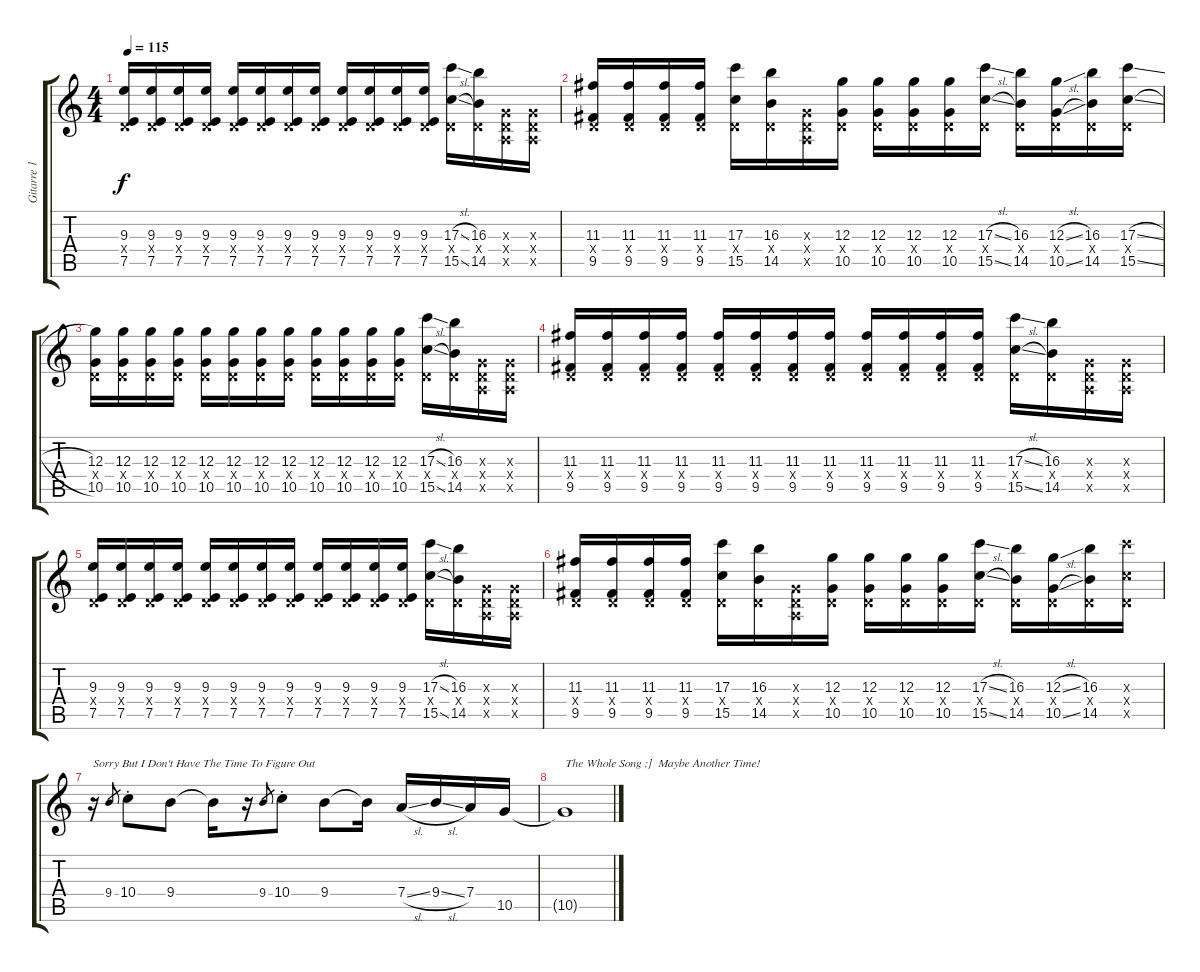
\track ("Gitarre 1" "Gitarre 1") {instrument overdrivenguitar}
\staff {score tabs}
\tuning (E4 B3 G3 D3 A2 D2) {hide}
\ts (4 4)
\tempo 115
\clef g2
\ks c
(9.3 0.4{x} 7.5).16{dy f} (9.3 0.4{x} 7.5).16 (9.3 0.4{x} 7.5).16 (9.3 0.4{x} 7.5).16 (9.3 0.4{x} 7.5).16 (9.3 0.4{x} 7.5).16 (9.3 0.4{x} 7.5).16 (9.3 0.4{x} 7.5).16 (9.3 0.4{x} 7.5).16 (9.3 0.4{x} 7.5).16 (9.3 0.4{x} 7.5).16 (9.3 0.4{x} 7.5).16 (17.3{sl} 0.4{x} 15.5{sl}).16 (16.3 0.4{x} 14.5).16 (0.3{x} 0.4{x} 0.5{x}).16 (0.3{x} 0.4{x} 0.5{x}).16 |
(11.3 0.4{x} 9.5).16 (11.3 0.4{x} 9.5).16 (11.3 0.4{x} 9.5).16 (11.3 0.4{x} 9.5).16 (17.3 0.4{x} 15.5).16 (16.3 0.4{x} 14.5).16 (0.3{x} 0.4{x} 0.5{x}).16 (12.3 0.4{x} 10.5).16 (12.3 0.4{x} 10.5).16 (12.3 0.4{x} 10.5).16 (12.3 0.4{x} 10.5).16 (17.3{sl} 0.4{x} 15.5{sl}).16 (16.3 0.4{x} 14.5).16 (12.3{sl} 0.4{x} 10.5{sl}).16 (16.3 0.4{x} 14.5).16 (17.3{sl} 0.4{x} 15.5{sl}).16 |
(12.3 0.4{x} 10.5).16 (12.3 0.4{x} 10.5).16 (12.3 0.4{x} 10.5).16 (12.3 0.4{x} 10.5).16 (12.3 0.4{x} 10.5).16 (12.3 0.4{x} 10.5).16 (12.3 0.4{x} 10.5).16 (12.3 0.4{x} 10.5).16 (12.3 0.4{x} 10.5).16 (12.3 0.4{x} 10.5).16 (12.3 0.4{x} 10.5).16 (12.3 0.4{x} 10.5).16 (17.3{sl} 0.4{x} 15.5{sl}).16 (16.3 0.4{x} 14.5).16 (0.3{x} 0.4{x} 0.5{x}).16 (0.3{x} 0.4{x} 0.5{x}).16 |
(11.3 0.4{x} 9.5).16 (11.3 0.4{x} 9.5).16 (11.3 0.4{x} 9.5).16 (11.3 0.4{x} 9.5).16 (11.3 0.4{x} 9.5).16 (11.3 0.4{x} 9.5).16 (11.3 0.4{x} 9.5).16 (11.3 0.4{x} 9.5).16 (11.3 0.4{x} 9.5).16 (11.3 0.4{x} 9.5).16 (11.3 0.4{x} 9.5).16 (11.3 0.4{x} 9.5).16 (17.3{sl} 0.4{x} 15.5{sl}).16 (16.3 0.4{x} 14.5).16 (0.3{x} 0.4{x} 0.5{x}).16 (0.3{x} 0.4{x} 0.5{x}).16 |
(9.3 0.4{x} 7.5).16 (9.3 0.4{x} 7.5).16 (9.3 0.4{x} 7.5).16 (9.3 0.4{x} 7.5).16 (9.3 0.4{x} 7.5).16 (9.3 0.4{x} 7.5).16 (9.3 0.4{x} 7.5).16 (9.3 0.4{x} 7.5).16 (9.3 0.4{x} 7.5).16 (9.3 0.4{x} 7.5).16 (9.3 0.4{x} 7.5).16 (9.3 0.4{x} 7.5).16 (17.3{sl} 0.4{x} 15.5{sl}).16 (16.3 0.4{x} 14.5).16 (0.3{x} 0.4{x} 0.5{x}).16 (0.3{x} 0.4{x} 0.5{x}).16 |
(11.3 0.4{x} 9.5).16 (11.3 0.4{x} 9.5).16 (11.3 0.4{x} 9.5).16 (11.3 0.4{x} 9.5).16 (17.3 0.4{x} 15.5).16 (16.3 0.4{x} 14.5).16 (0.3{x} 0.4{x} 0.5{x}).16 (12.3 0.4{x} 10.5).16 (12.3 0.4{x} 10.5).16 (12.3 0.4{x} 10.5).16 (12.3 0.4{x} 10.5).16 (17.3{sl} 0.4{x} 15.5{sl}).16 (16.3 0.4{x} 14.5).16 (12.3{sl} 0.4{x} 10.5{sl}).16 (16.3 0.4{x} 14.5).16 (17.3{x} 0.4{x} 15.5{x}).16 |
r.16{txt "Sorry But I Don't Have The Time To Figure Out"} 9.4.8{gr} 10.4{st}.8 9.4.8 9.4{t}.16 r.16 9.4.8{gr} 10.4{st}.8 9.4.8 9.4{t}.16 7.4{sl}.16 9.4{sl}.16 7.4.16 10.5.16 |
10.5{t}.1{txt "The Whole Song ;]  Maybe Another Time!"}
